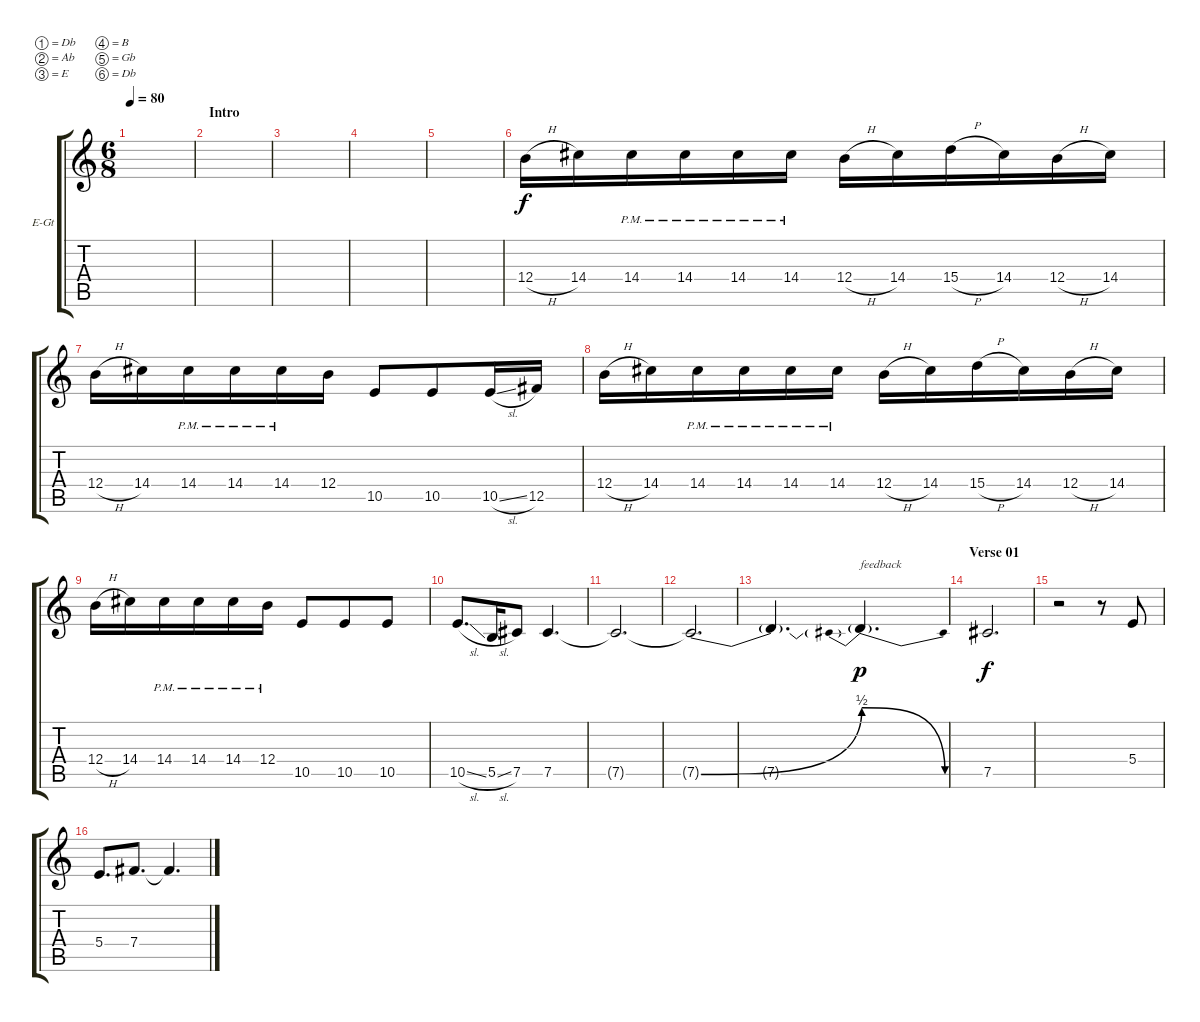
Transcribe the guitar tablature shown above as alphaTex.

\defaultSystemsLayout 4
\bracketExtendMode groupsimilarinstruments
\firstSystemTrackNameOrientation horizontal
\otherSystemsTrackNameOrientation horizontal
\track ("Electric Guitar" "E-Gt") {instrument overdrivenguitar}
\staff {score tabs}
\tuning (Db4 Ab3 E3 B2 Gb2 Db2)
\ts (6 8)
\tempo 80
\clef g2
\scale
0.487395
\ks c
|
\section ("" "Intro")
\scale
0.256303 |
\scale
0.256303 |
\scale
0.333333 |
\scale
0.333333 |
\scale
0.333333 12.4{h}.16 14.4.16 14.4{pm}.16 14.4{pm}.16 14.4{pm}.16 14.4{pm}.16 12.4{h}.16 14.4.16 15.4{h}.16 14.4.16 12.4{h}.16 14.4.16 |
\scale
0.333333 12.4{h}.16 14.4.16 14.4{pm}.16 14.4{pm}.16 14.4{pm}.16 12.4.16 10.5.8 10.5.8 10.5{sl}.16 12.5.16 |
\scale
0.333333 12.4{h}.16 14.4.16 14.4{pm}.16 14.4{pm}.16 14.4{pm}.16 14.4{pm}.16 12.4{h}.16 14.4.16 15.4{h}.16 14.4.16 12.4{h}.16 14.4.16 |
\scale
0.333333 12.4{h}.16 14.4.16 14.4{pm}.16 14.4{pm}.16 14.4{pm}.16 12.4{pm}.16 10.5.8 10.5.8 10.5.8 |
\scale
0.333333 10.5{sl}.8{d} 5.5{sl}.16 7.5.8 7.5.4{d} |
\scale
0.333333 7.5{t}.2{d} |
\scale
0.333333 7.5{be (bend 0 0 31.2 2) t}.2{d} |
\scale
0.333333 7.5{t}.4{d} 7.5{be (prebendrelease 0 2 59.4 0) t}.4{d txt "feedback" dy p} |
\section ("" "Verse 01")
\scale
0.333333 7.5.2{d dy f} |
\scale
0.333333 r.2 r.8 5.4.8 |
\scale
0.333333 5.4.8{d} 7.4.8{d} 7.4{t}.4{d}
